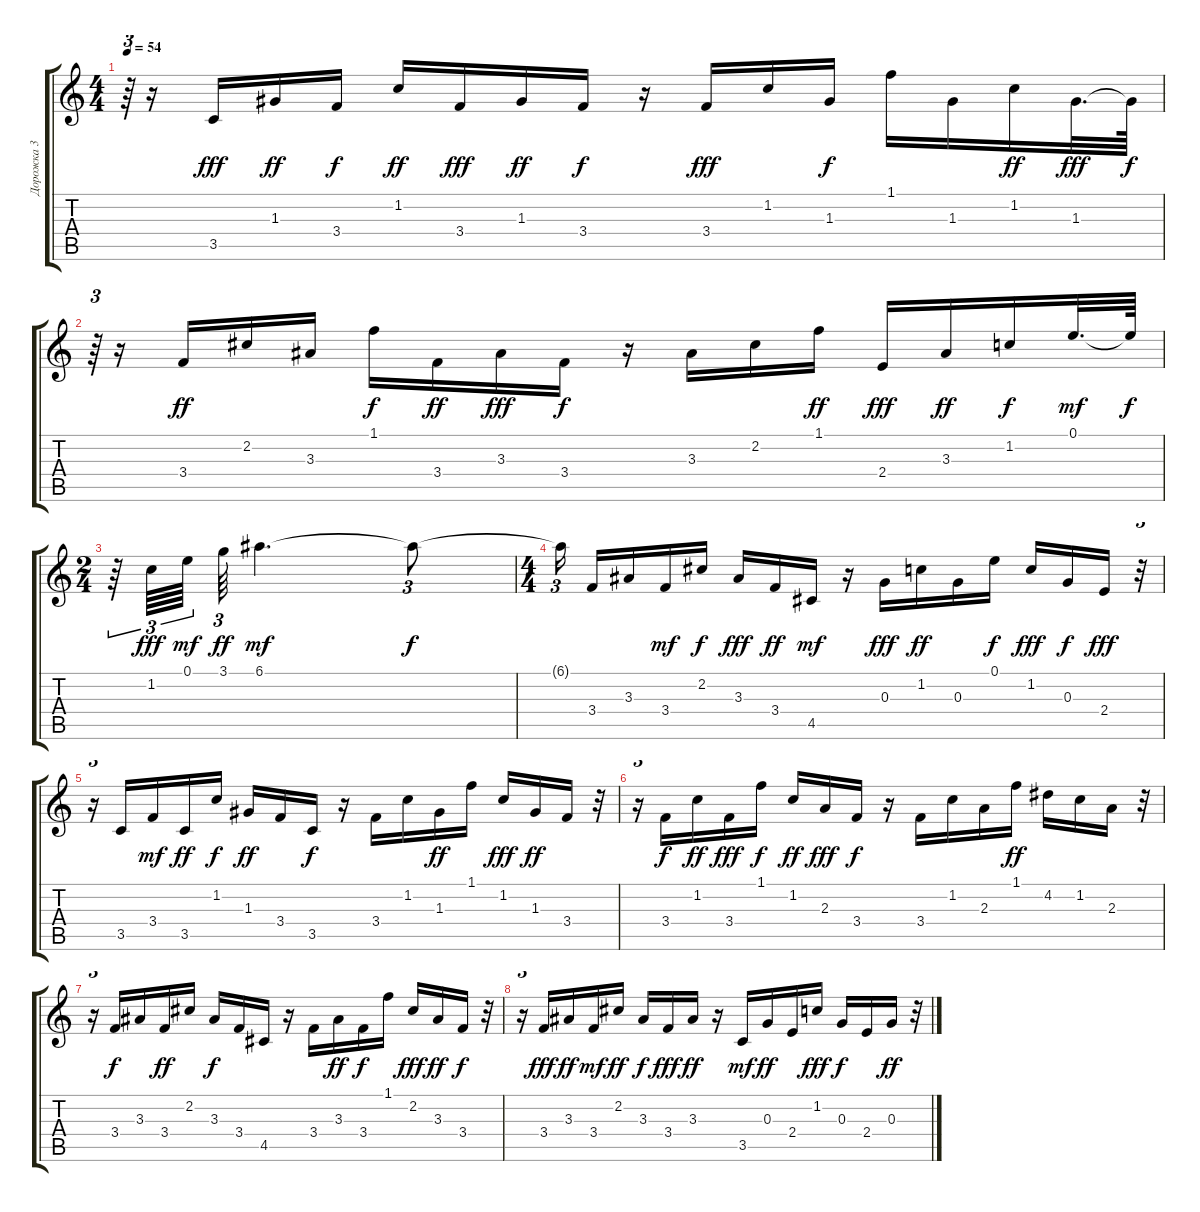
\track ("Дорожка 3" "Дорожка 3") {instrument acousticguitarnylon}
\staff {score tabs}
\tuning (E4 B3 G3 D3 A2 E2) {hide}
\ts (4 4)
\tempo 54
\clef g2
\ks c
r.64{tu (3 2) dy f} r.16 3.5.16{dy fff} 1.3.16{dy ff} 3.4.16{dy f} 1.2.16{dy ff} 3.4.16{dy fff} 1.3.16{dy ff} 3.4.16{dy f} r.16 3.4.16{dy fff} 1.2.16 1.3.16{dy f} 1.1.16 1.3.16 1.2.16{dy ff} 1.3.32{d dy fff} 1.3{t}.64{dy f} |
r.64{tu (3 2)} r.16 3.4.16{dy ff} 2.2.16 3.3.16 1.1.16{dy f} 3.4.16{dy ff} 3.3.16{dy fff} 3.4.16{dy f} r.16 3.3.16 2.2.16 1.1.16{dy ff} 2.4.16{dy fff} 3.3.16{dy ff} 1.2.16{dy f} 0.1.32{d dy mf} 0.1{t}.64{dy f} |
\ts (2 4)
r.64{tu (3 2)} 1.2.64{tu (3 2) dy fff} 0.1.64{tu (3 2) dy mf beam splitsecondary} 3.1.64{tu (3 2) dy ff} 6.1.4{d dy mf} 6.1{t}.8{tu (3 2) dy f} |
\ts (4 4)
6.1{t}.16{tu (3 2) beam splitsecondary} 3.4.16 3.3.16 3.4.16{dy mf} 2.2.16{dy f} 3.3.16{dy fff} 3.4.16{dy ff} 4.5.16{dy mf} r.16 0.3.16{dy fff} 1.2.16{dy ff} 0.3.16 0.1.16{dy f} 1.2.16{dy fff} 0.3.16{dy f} 2.4.16{dy fff} r.32{tu (3 2)} |
r.16{tu (3 2)} 3.5.16 3.4.16{dy mf} 3.5.16{dy ff} 1.2.16{dy f} 1.3.16{dy ff} 3.4.16 3.5.16{dy f} r.16 3.4.16 1.2.16 1.3.16{dy ff} 1.1.16 1.2.16{dy fff} 1.3.16{dy ff} 3.4.16 r.32{tu (3 2)} |
r.16{tu (3 2)} 3.4.16{dy f} 1.2.16{dy ff} 3.4.16{dy fff} 1.1.16{dy f} 1.2.16{dy ff} 2.3.16{dy fff} 3.4.16{dy f} r.16 3.4.16 1.2.16 2.3.16 1.1.16{dy ff} 4.2.16 1.2.16 2.3.16 r.32{tu (3 2)} |
r.16{tu (3 2)} 3.4.16{dy f} 3.3.16 3.4.16{dy ff} 2.2.16 3.3.16{dy f} 3.4.16 4.5.16 r.16 3.4.16 3.3.16{dy ff} 3.4.16{dy f} 1.1.16 2.2.16{dy fff} 3.3.16{dy ff} 3.4.16{dy f} r.32{tu (3 2)} |
r.16{tu (3 2)} 3.4.16{dy fff} 3.3.16{dy ff} 3.4.16{dy mf} 2.2.16{dy ff} 3.3.16{dy f} 3.4.16{dy fff} 3.3.16{dy ff} r.16 3.5.16{dy mf} 0.3.16{dy ff} 2.4.16 1.2.16{dy fff} 0.3.16{dy f} 2.4.16 0.3.16{dy ff} r.32{tu (3 2)}
